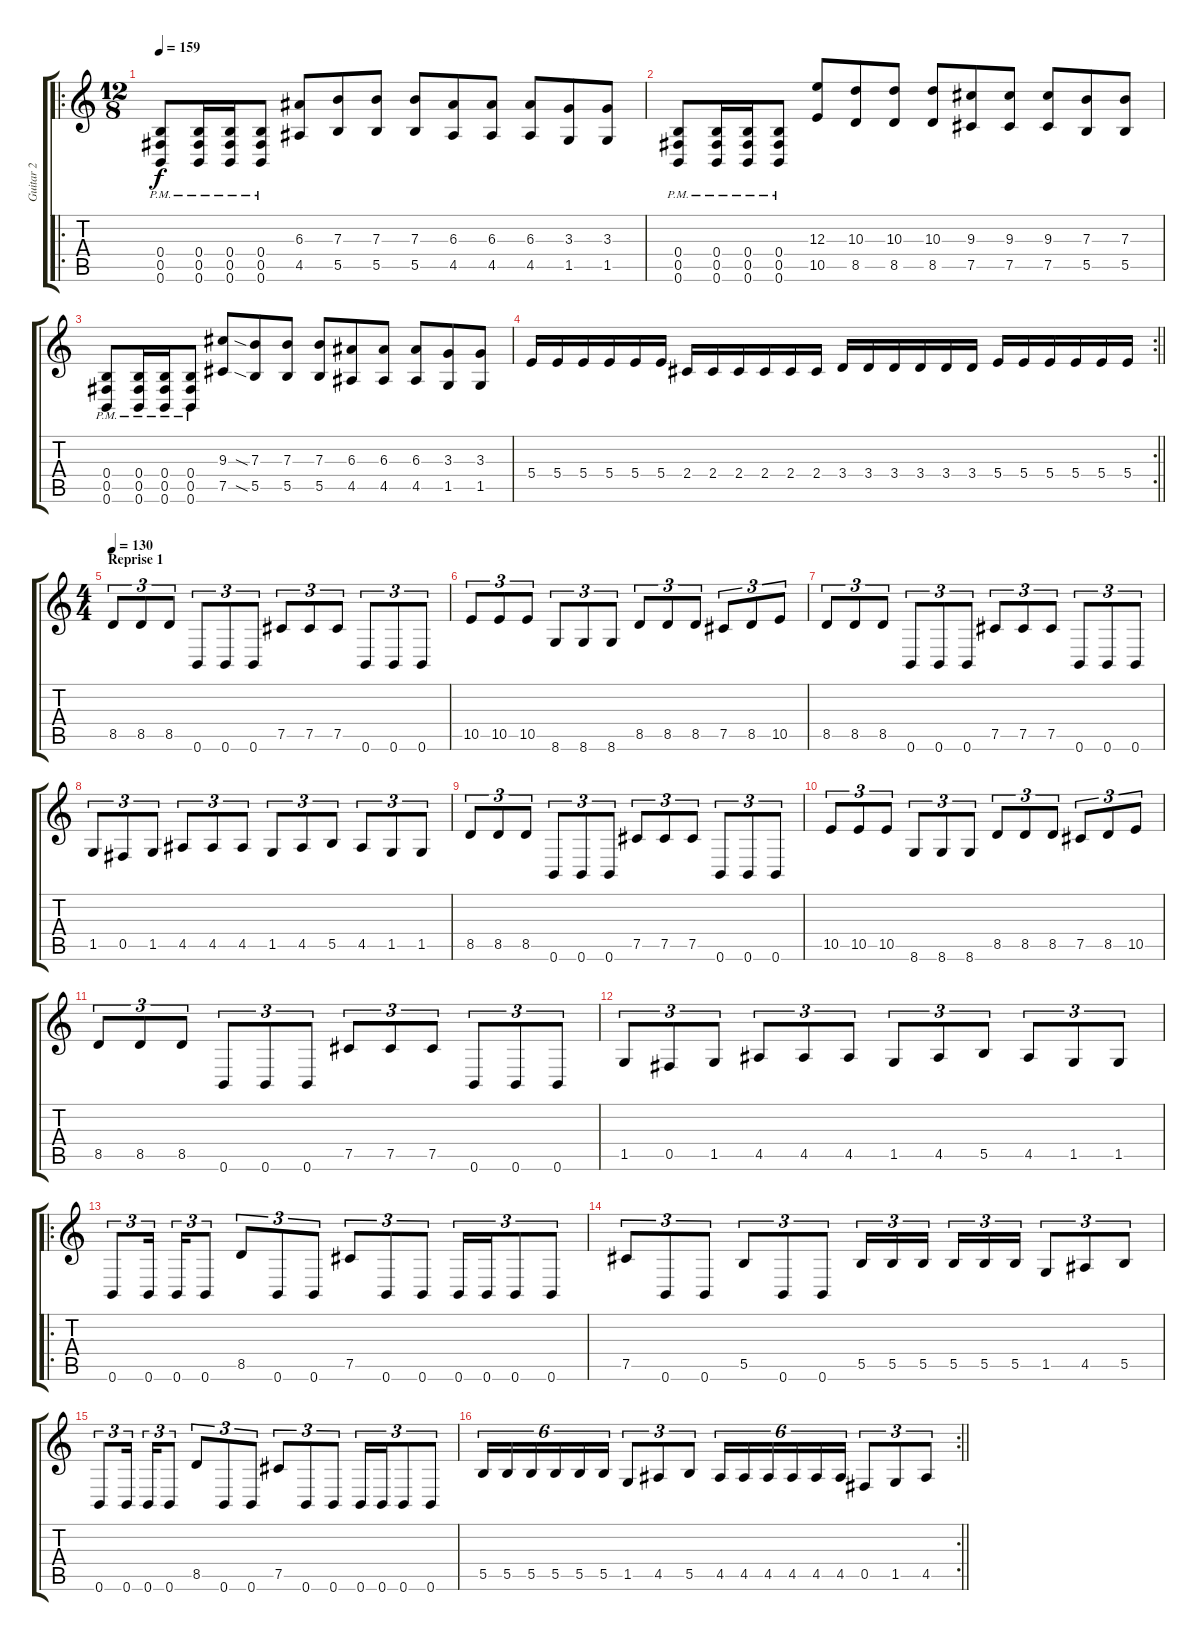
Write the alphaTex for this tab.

\track ("Guitar 2" "Guitar 2") {instrument distortionguitar}
\staff {score tabs}
\tuning (Db4 Ab3 E3 B2 Gb2 B1) {hide}
\ro
\ts (12 8)
\tempo 159
\clef g2
\ks c
(0.4{pm} 0.5{pm} 0.6{pm}).8{dy f} (0.4{pm} 0.5{pm} 0.6{pm}).16 (0.4{pm} 0.5{pm} 0.6{pm}).16 (0.4{pm} 0.5{pm} 0.6{pm}).8 (6.3 4.5).8 (7.3 5.5).8 (7.3 5.5).8 (7.3 5.5).8 (6.3 4.5).8 (6.3 4.5).8 (6.3 4.5).8 (3.3 1.5).8 (3.3 1.5).8 |
(0.4{pm} 0.5{pm} 0.6{pm}).8 (0.4{pm} 0.5{pm} 0.6{pm}).16 (0.4{pm} 0.5{pm} 0.6{pm}).16 (0.4{pm} 0.5{pm} 0.6{pm}).8 (12.3 10.5).8 (10.3 8.5).8 (10.3 8.5).8 (10.3 8.5).8 (9.3 7.5).8 (9.3 7.5).8 (9.3 7.5).8 (7.3 5.5).8 (7.3 5.5).8 |
(0.4{pm} 0.5{pm} 0.6{pm}).8 (0.4{pm} 0.5{pm} 0.6{pm}).16 (0.4{pm} 0.5{pm} 0.6{pm}).16 (0.4{pm} 0.5{pm} 0.6{pm}).8 (9.3 7.5).8 (7.3{sia} 5.5{sia}).8 (7.3 5.5).8 (7.3 5.5).8 (6.3 4.5).8 (6.3 4.5).8 (6.3 4.5).8 (3.3 1.5).8 (3.3 1.5).8 |
\rc 2
\barLineRight lightlight
5.4.16 5.4.16 5.4.16 5.4.16 5.4.16 5.4.16 2.4.16 2.4.16 2.4.16 2.4.16 2.4.16 2.4.16 3.4.16 3.4.16 3.4.16 3.4.16 3.4.16 3.4.16 5.4.16 5.4.16 5.4.16 5.4.16 5.4.16 5.4.16 |
\ts (4 4)
\section ("" "Reprise 1")
\tempo 130
8.5.8{tu (3 2)} 8.5.8{tu (3 2)} 8.5.8{tu (3 2)} 0.6.8{tu (3 2)} 0.6.8{tu (3 2)} 0.6.8{tu (3 2)} 7.5.8{tu (3 2)} 7.5.8{tu (3 2)} 7.5.8{tu (3 2)} 0.6.8{tu (3 2)} 0.6.8{tu (3 2)} 0.6.8{tu (3 2)} |
10.5.8{tu (3 2)} 10.5.8{tu (3 2)} 10.5.8{tu (3 2)} 8.6.8{tu (3 2)} 8.6.8{tu (3 2)} 8.6.8{tu (3 2)} 8.5.8{tu (3 2)} 8.5.8{tu (3 2)} 8.5.8{tu (3 2)} 7.5.8{tu (3 2)} 8.5.8{tu (3 2)} 10.5.8{tu (3 2)} |
8.5.8{tu (3 2)} 8.5.8{tu (3 2)} 8.5.8{tu (3 2)} 0.6.8{tu (3 2)} 0.6.8{tu (3 2)} 0.6.8{tu (3 2)} 7.5.8{tu (3 2)} 7.5.8{tu (3 2)} 7.5.8{tu (3 2)} 0.6.8{tu (3 2)} 0.6.8{tu (3 2)} 0.6.8{tu (3 2)} |
1.5.8{tu (3 2)} 0.5.8{tu (3 2)} 1.5.8{tu (3 2)} 4.5.8{tu (3 2)} 4.5.8{tu (3 2)} 4.5.8{tu (3 2)} 1.5.8{tu (3 2)} 4.5.8{tu (3 2)} 5.5.8{tu (3 2)} 4.5.8{tu (3 2)} 1.5.8{tu (3 2)} 1.5.8{tu (3 2)} |
8.5.8{tu (3 2)} 8.5.8{tu (3 2)} 8.5.8{tu (3 2)} 0.6.8{tu (3 2)} 0.6.8{tu (3 2)} 0.6.8{tu (3 2)} 7.5.8{tu (3 2)} 7.5.8{tu (3 2)} 7.5.8{tu (3 2)} 0.6.8{tu (3 2)} 0.6.8{tu (3 2)} 0.6.8{tu (3 2)} |
10.5.8{tu (3 2)} 10.5.8{tu (3 2)} 10.5.8{tu (3 2)} 8.6.8{tu (3 2)} 8.6.8{tu (3 2)} 8.6.8{tu (3 2)} 8.5.8{tu (3 2)} 8.5.8{tu (3 2)} 8.5.8{tu (3 2)} 7.5.8{tu (3 2)} 8.5.8{tu (3 2)} 10.5.8{tu (3 2)} |
8.5.8{tu (3 2)} 8.5.8{tu (3 2)} 8.5.8{tu (3 2)} 0.6.8{tu (3 2)} 0.6.8{tu (3 2)} 0.6.8{tu (3 2)} 7.5.8{tu (3 2)} 7.5.8{tu (3 2)} 7.5.8{tu (3 2)} 0.6.8{tu (3 2)} 0.6.8{tu (3 2)} 0.6.8{tu (3 2)} |
1.5.8{tu (3 2)} 0.5.8{tu (3 2)} 1.5.8{tu (3 2)} 4.5.8{tu (3 2)} 4.5.8{tu (3 2)} 4.5.8{tu (3 2)} 1.5.8{tu (3 2)} 4.5.8{tu (3 2)} 5.5.8{tu (3 2)} 4.5.8{tu (3 2)} 1.5.8{tu (3 2)} 1.5.8{tu (3 2)} |
\ro
0.6.8{tu (3 2)} 0.6.16{tu (3 2)} 0.6.16{tu (3 2)} 0.6.8{tu (3 2)} 8.5.8{tu (3 2)} 0.6.8{tu (3 2)} 0.6.8{tu (3 2)} 7.5.8{tu (3 2)} 0.6.8{tu (3 2)} 0.6.8{tu (3 2)} 0.6.16{tu (3 2)} 0.6.16{tu (3 2)} 0.6.8{tu (3 2)} 0.6.8{tu (3 2)} |
7.5.8{tu (3 2)} 0.6.8{tu (3 2)} 0.6.8{tu (3 2)} 5.5.8{tu (3 2)} 0.6.8{tu (3 2)} 0.6.8{tu (3 2)} 5.5.16{tu (3 2)} 5.5.16{tu (3 2)} 5.5.16{tu (3 2)} 5.5.16{tu (3 2)} 5.5.16{tu (3 2)} 5.5.16{tu (3 2)} 1.5.8{tu (3 2)} 4.5.8{tu (3 2)} 5.5.8{tu (3 2)} |
0.6.8{tu (3 2)} 0.6.16{tu (3 2)} 0.6.16{tu (3 2)} 0.6.8{tu (3 2)} 8.5.8{tu (3 2)} 0.6.8{tu (3 2)} 0.6.8{tu (3 2)} 7.5.8{tu (3 2)} 0.6.8{tu (3 2)} 0.6.8{tu (3 2)} 0.6.16{tu (3 2)} 0.6.16{tu (3 2)} 0.6.8{tu (3 2)} 0.6.8{tu (3 2)} |
\rc 2
\barLineRight lightlight
5.5.16{tu (6 4)} 5.5.16{tu (6 4)} 5.5.16{tu (6 4)} 5.5.16{tu (6 4)} 5.5.16{tu (6 4)} 5.5.16{tu (6 4)} 1.5.8{tu (3 2)} 4.5.8{tu (3 2)} 5.5.8{tu (3 2)} 4.5.16{tu (6 4)} 4.5.16{tu (6 4)} 4.5.16{tu (6 4)} 4.5.16{tu (6 4)} 4.5.16{tu (6 4)} 4.5.16{tu (6 4)} 0.5.8{tu (3 2)} 1.5.8{tu (3 2)} 4.5.8{tu (3 2)}
